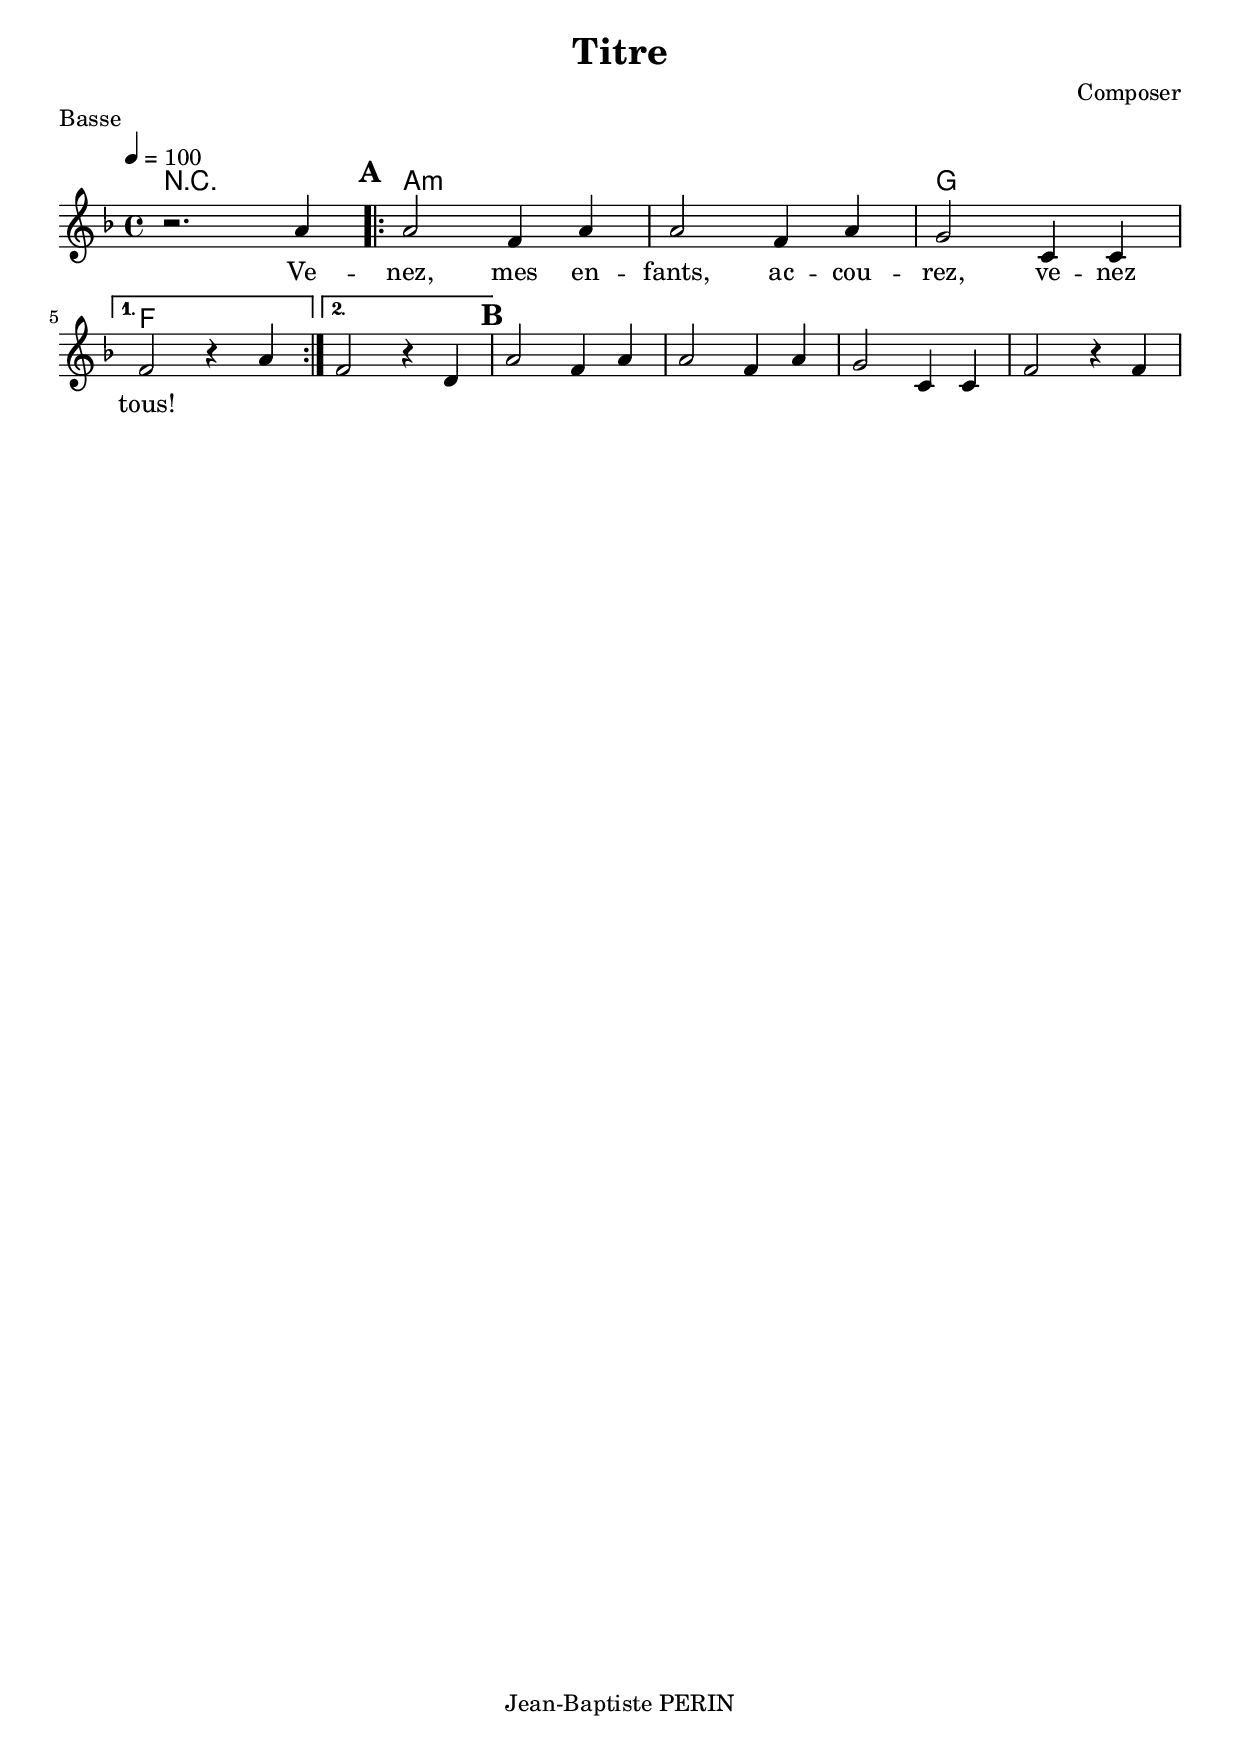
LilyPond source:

\version "2.18.2"  % necessary for upgrading to future LilyPond versions.

\header {
  title = "Titre"
  composer = "Composer"
  piece = "Basse"
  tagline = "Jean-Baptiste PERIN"  % removed
}

global = {
  \key f \major
  \time 4/4
  \tempo 4 = 100
}

grille_accord = \chordmode {

  r1 a:m a:m g f


}

notes_chant = {

  %a,8. e16~ e16 a8 b16~ b2 |
  %aes,8. ees16~ ees16 aes8 bes16~ bes2 |
  %a,8. e16~ e16 a8 b16~ b16 b32 cis'32 b8~ b4 |
  r2. a4
  \mark \default
  % =====
  \repeat volta 2 {
    a2 f4 a4 |
    a2 f4 a4 |
    g2 c4 c4 |

    \break
  }

  \alternative {
    {f2 r4 a4 |}
    {f2 r4 d4 |}

  }
  \mark \default
  a2 f4 a4 |
  a2 f4 a4 |
  g2 c4 c4 |
  f2 r4 f4 |
  \break

}
paroles_chant = \lyricmode {
  Ve -- nez, mes en -- fants, ac -- cou -- rez, ve -- nez tous!

}



\score {
  <<
    \set Score.skipBars = ##t
    \set Score.markFormatter = #format-mark-box-alphabet
    
    \new ChordNames {
      \set chordChanges = ##t
      \grille_accord

    }

    \new Voice = "one" {
      \global
      \clef treble

      \unfold \transpose c c' \notes_chant

    }\addlyrics \paroles_chant

  >>
  \layout {
    indent = 0.0\cm
  }

}
\score {
  <<
    \set Score.skipBars = ##t
    \set Score.markFormatter = #format-mark-box-alphabet
    
    \new ChordNames {
      \set chordChanges = ##t
      \grille_accord

    }


  >>
  \midi {

  }

}



\score {
  <<
    \set Score.skipBars = ##t
    

    \new Voice = "one" {
      \global
      \clef treble
      \set Staff.midiInstrument = #"electric bass (finger)"

      %\transpose c' c \notes_chant
      \unfoldRepeats \notes_chant

    }\addlyrics \paroles_chant

  >>
  \midi {

  }

}
